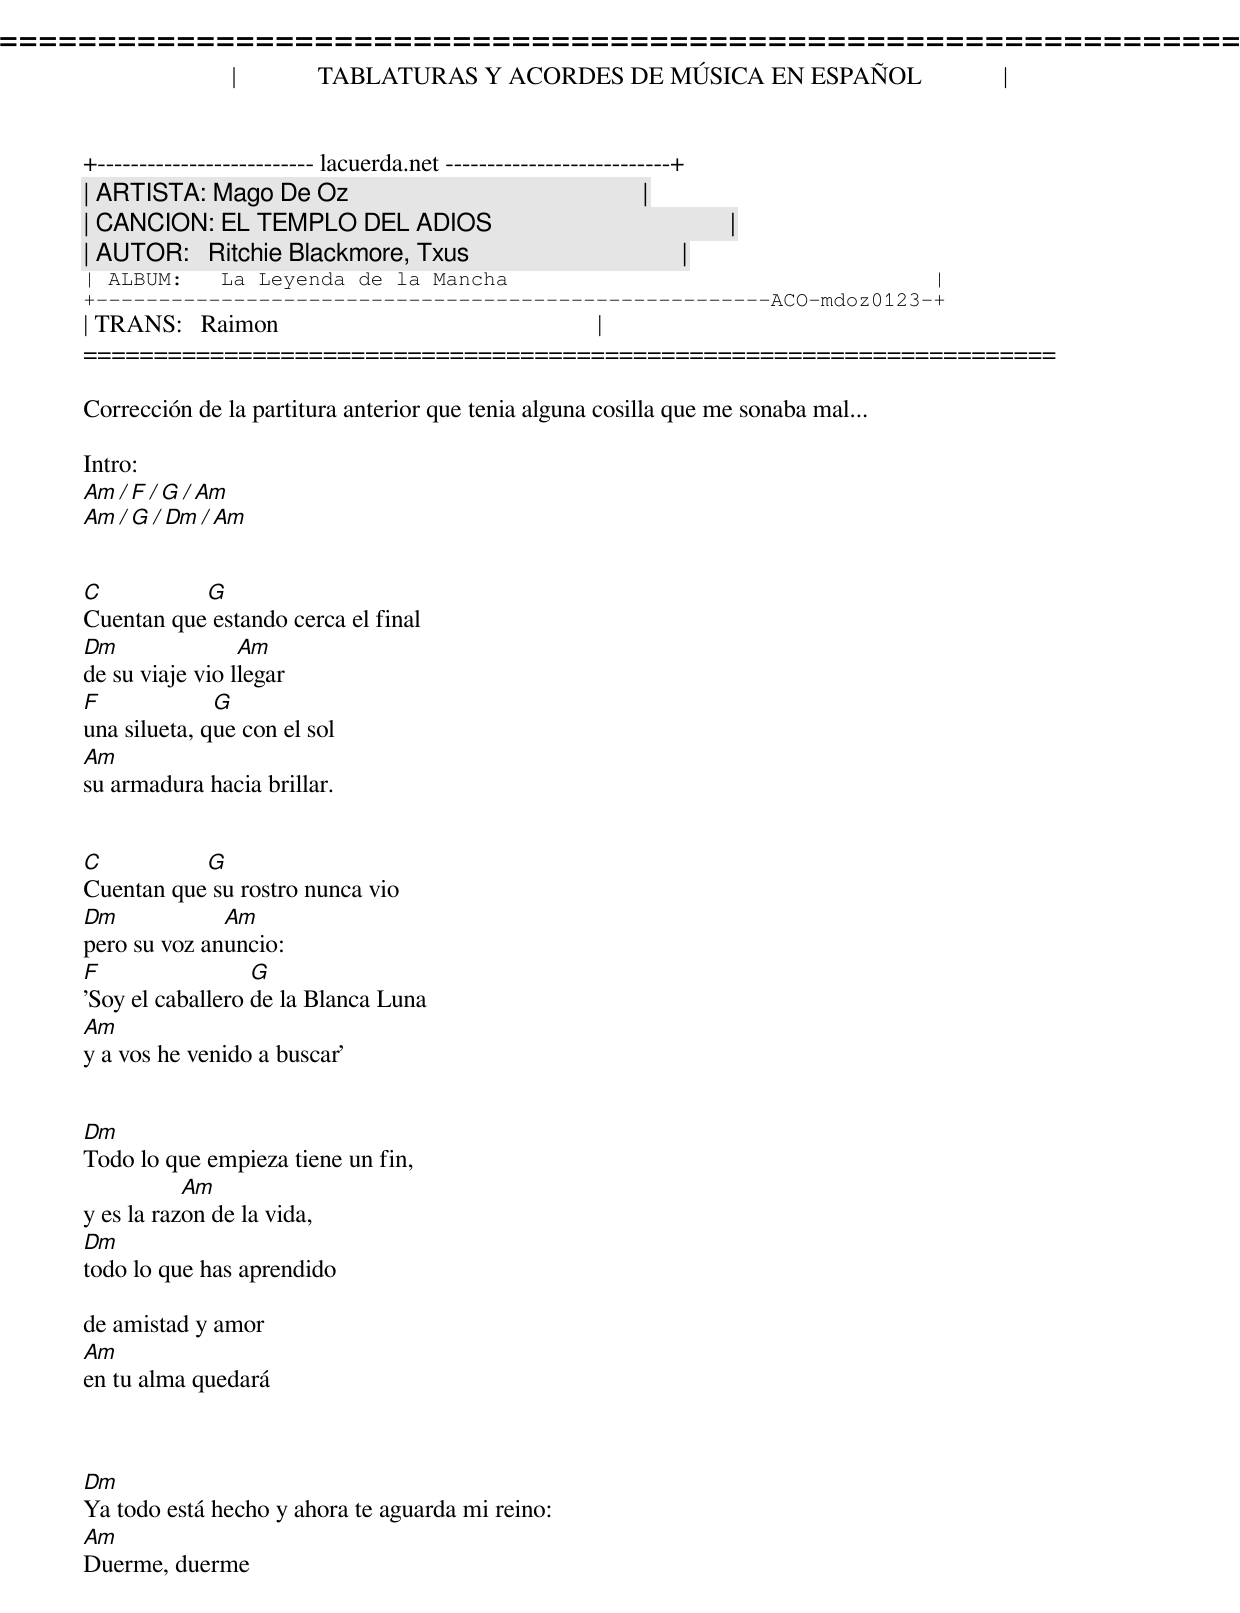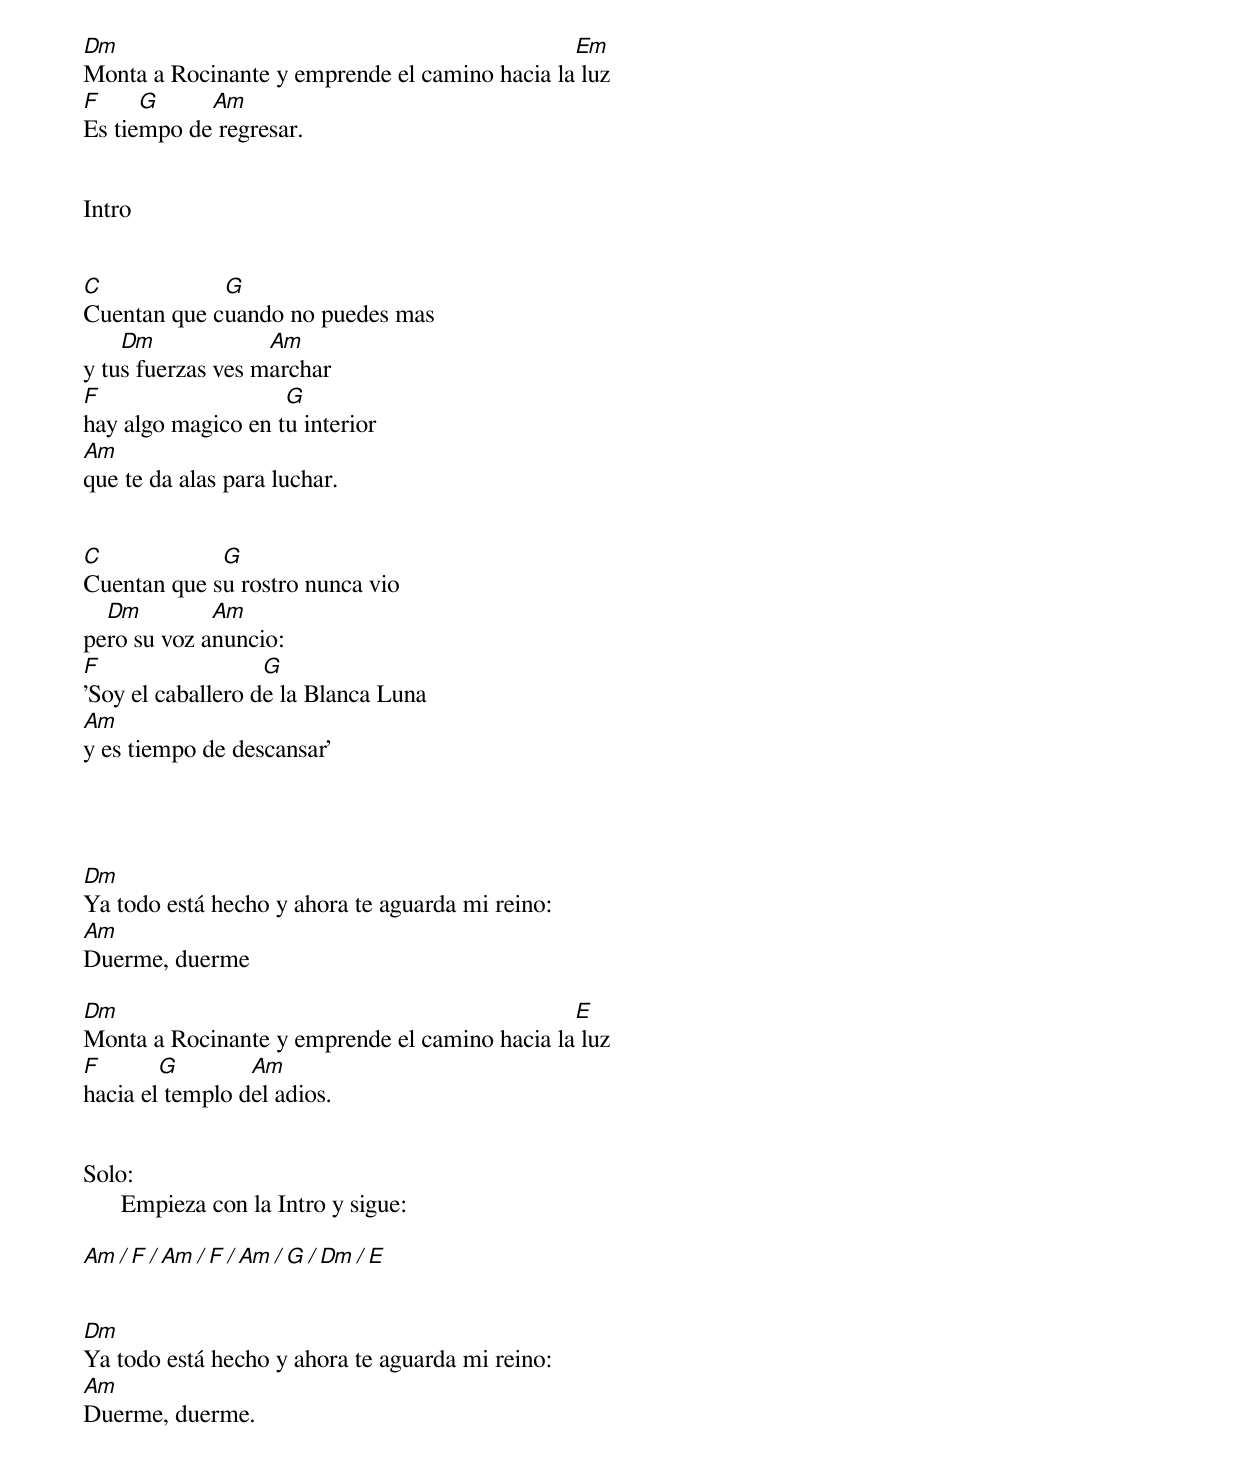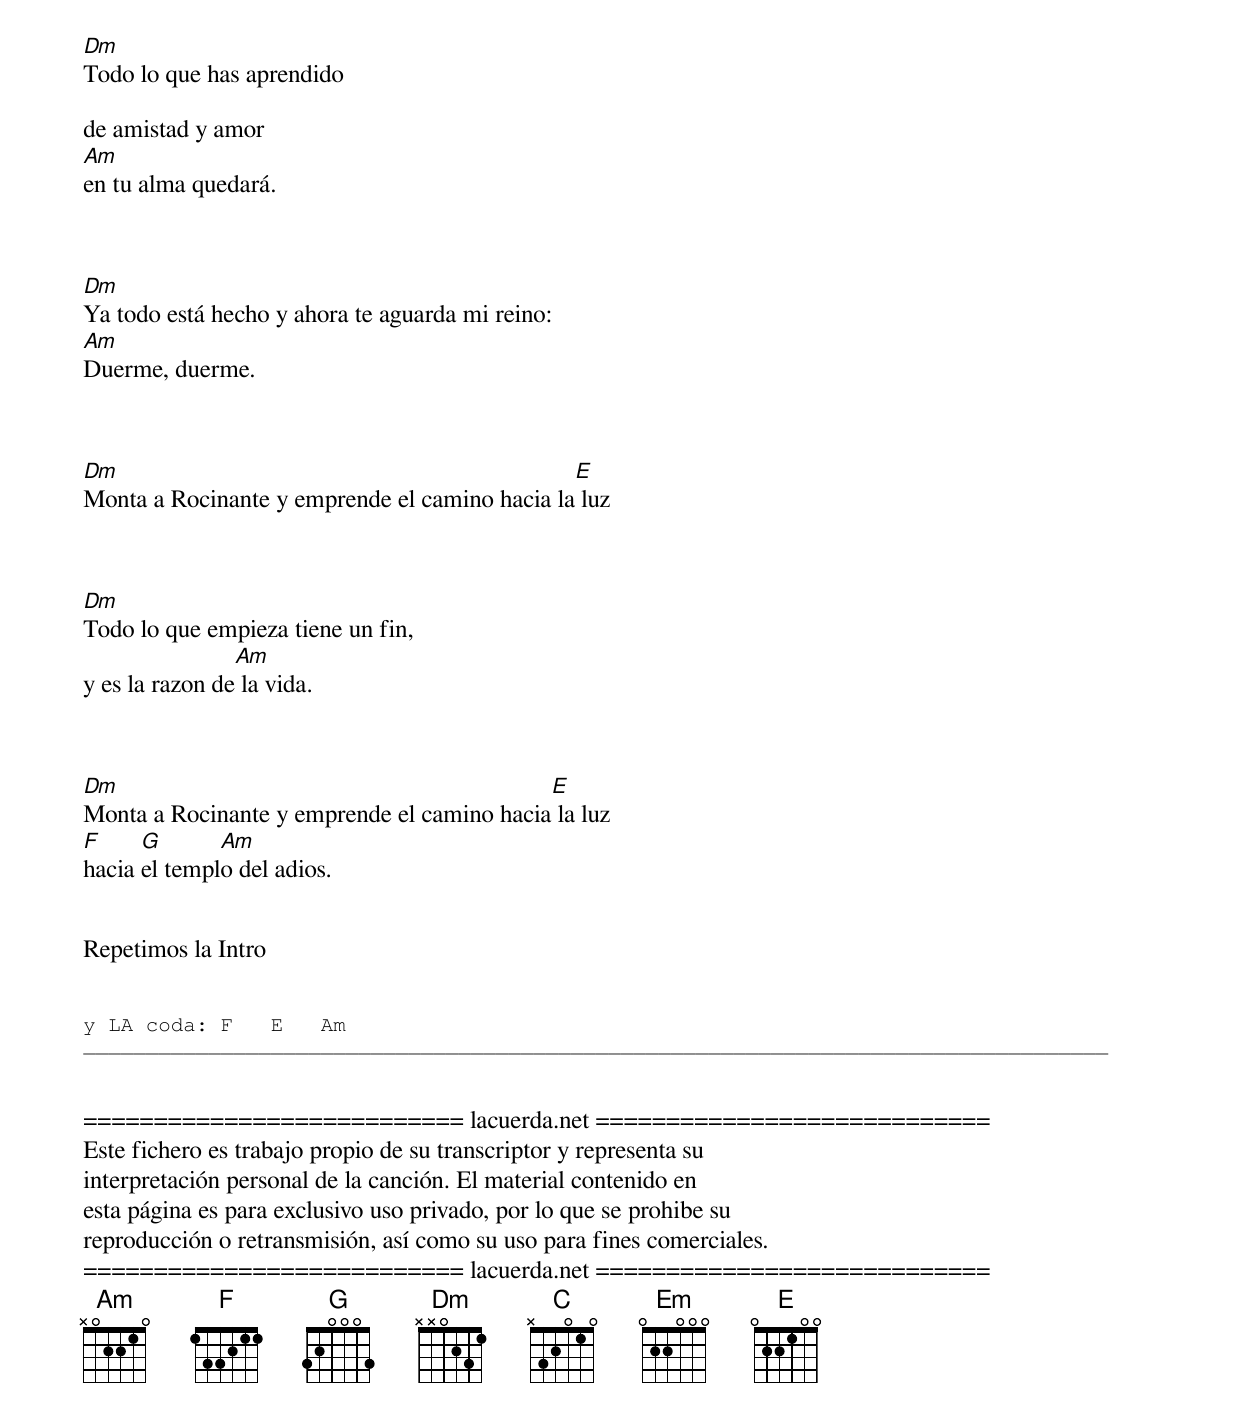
=====================================================================
|             TABLATURAS Y ACORDES DE MÚSICA EN ESPAÑOL             |
+-------------------------- lacuerda.net ---------------------------+
| ARTISTA: Mago De Oz                                               |
| CANCION: EL TEMPLO DEL ADIOS                                      |
| AUTOR:   Ritchie Blackmore, Txus                                  |
| ALBUM:   La Leyenda de la Mancha                                  |
+------------------------------------------------------ACO-mdoz0123-+
| TRANS:   Raimon                                                   |
=====================================================================

Corrección de la partitura anterior que tenia alguna cosilla que me sonaba mal...

Intro:
Am  /  F  /  G  /  Am
Am  /  G  /  Dm /  Am


C          G
Cuentan que estando cerca el final
Dm               Am
de su viaje vio llegar
F             G
una silueta, que con el sol
Am
su armadura hacia brillar.


C          G
Cuentan que su rostro nunca vio
Dm            Am
pero su voz anuncio:
F                 G
'Soy el caballero de la Blanca Luna
Am
y a vos he venido a buscar'


Dm
Todo lo que empieza tiene un fin,
           Am
y es la razon de la vida,
Dm
todo lo que has aprendido

de amistad y amor
Am
en tu alma quedará



Dm
Ya todo está hecho y ahora te aguarda mi reino:
Am
Duerme, duerme

Dm                                             Em
Monta a Rocinante y emprende el camino hacia la luz
F     G     Am
Es tiempo de regresar.


Intro


C            G
Cuentan que cuando no puedes mas
    Dm             Am
y tus fuerzas ves marchar
F                   G
hay algo magico en tu interior
Am
que te da alas para luchar.


C            G
Cuentan que su rostro nunca vio
  Dm         Am
pero su voz anuncio:
F                  G
'Soy el caballero de la Blanca Luna
Am
y es tiempo de descansar'




Dm
Ya todo está hecho y ahora te aguarda mi reino:
Am
Duerme, duerme

Dm                                             E
Monta a Rocinante y emprende el camino hacia la luz
F       G        Am
hacia el templo del adios.


Solo:
      Empieza con la Intro y sigue:

      Am / F / Am / F / Am / G / Dm / E


Dm
Ya todo está hecho y ahora te aguarda mi reino:
Am
Duerme, duerme.



Dm
Todo lo que has aprendido

de amistad y amor
Am
en tu alma quedará.



Dm
Ya todo está hecho y ahora te aguarda mi reino:
Am
Duerme, duerme.



Dm                                             E
Monta a Rocinante y emprende el camino hacia la luz



Dm
Todo lo que empieza tiene un fin,
                Am
y es la razon de la vida.



Dm                                          E
Monta a Rocinante y emprende el camino hacia la luz
F     G       Am
hacia el templo del adios.


Repetimos la Intro


y LA coda: F   E   Am
__________________________________________________________________________________


=========================== lacuerda.net ============================
Este fichero es trabajo propio de su transcriptor y representa su
interpretación personal de la canción. El material contenido en
esta página es para exclusivo uso privado, por lo que se prohibe su
reproducción o retransmisión, así como su uso para fines comerciales.
=========================== lacuerda.net ============================
